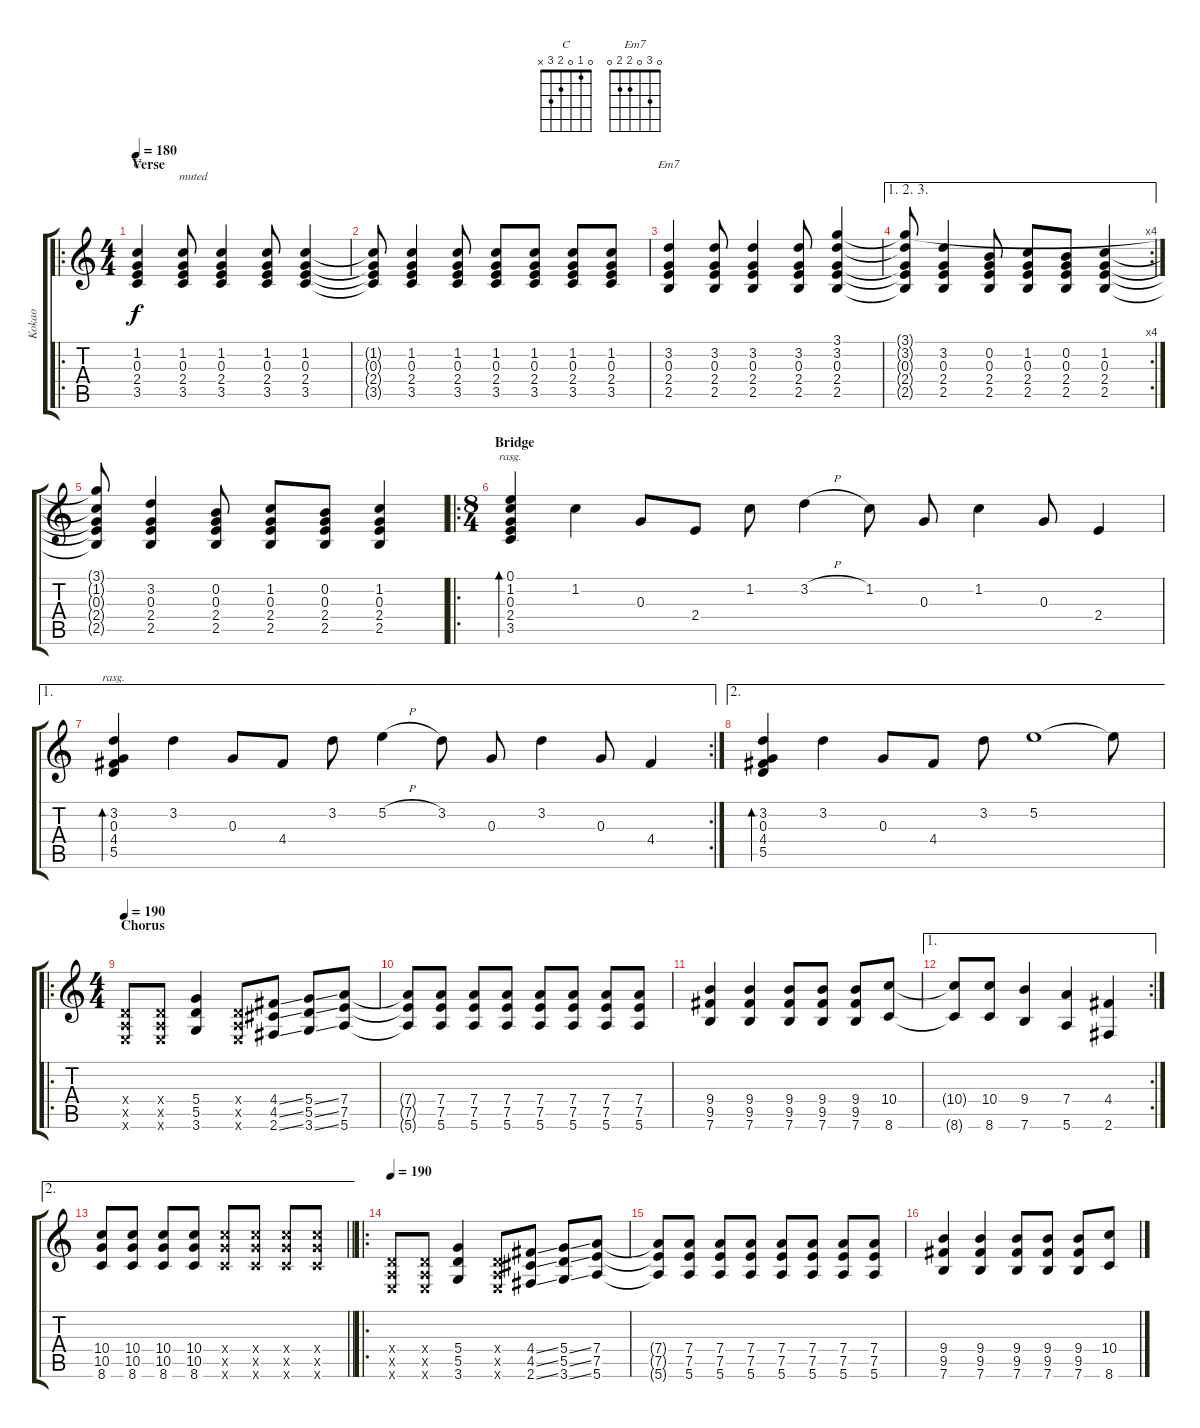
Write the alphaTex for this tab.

\track ("Kokao" "Kokao") {instrument acousticguitarsteel}
\staff {score tabs}
\tuning (E4 B3 G3 D3 A2 E2) {hide}
\chord ("C" 0 1 0 2 3 x)
\chord ("Em7" 0 3 0 2 2 0)
\ro
\ts (4 4)
\section ("" "Verse")
\tempo 180
\clef g2
\ks c
(1.2 0.3 2.4 3.5).4{ch "C" txt "              muted" dy f instrument electricguitarmuted} (1.2 0.3 2.4 3.5).8 (1.2 0.3 2.4 3.5).4 (1.2 0.3 2.4 3.5).8 (1.2 0.3 2.4 3.5).4 |
(1.2{t} 0.3{t} 2.4{t} 3.5{t}).8 (1.2 0.3 2.4 3.5).4 (1.2 0.3 2.4 3.5).8 (1.2 0.3 2.4 3.5).8 (1.2 0.3 2.4 3.5).8 (1.2 0.3 2.4 3.5).8 (1.2 0.3 2.4 3.5).8 |
(3.2 0.3 2.4 2.5).4{ch "Em7"} (3.2 0.3 2.4 2.5).8 (3.2 0.3 2.4 2.5).4 (3.2 0.3 2.4 2.5).8 (3.1 3.2 0.3 2.4 2.5).4 |
\ae (1 2 3)
\rc 4
(3.1{t} 3.2{t} 0.3{t} 2.4{t} 2.5{t}).8 (3.2 0.3 2.4 2.5).4 (0.2 0.3 2.4 2.5).8 (1.2 0.3 2.4 2.5).8 (0.2 0.3 2.4 2.5).8 (1.2 0.3 2.4 2.5).4 |
(3.1{t} 1.2{t} 0.3{t} 2.4{t} 2.5{t}).8 (3.2 0.3 2.4 2.5).4 (0.2 0.3 2.4 2.5).8 (1.2 0.3 2.4 2.5).8 (0.2 0.3 2.4 2.5).8 (1.2 0.3 2.4 2.5).4 |
\ro
\ts (8 4)
\section ("" "Bridge")
(0.1 1.2 0.3 2.4 3.5).4{bd 240 rasg ii instrument acousticguitarsteel} 1.2.4 0.3.8 2.4.8 1.2.8 3.2{h}.4 1.2.8 0.3.8 1.2.4 0.3.8 2.4.4 |
\ae 1
\rc 2
(3.2 0.3 4.4 5.5).4{bd 240 rasg ii} 3.2.4 0.3.8 4.4.8 3.2.8 5.2{h}.4 3.2.8 0.3.8 3.2.4 0.3.8 4.4.4 |
\ae 2
(3.2 0.3 4.4 5.5).4{bd 120} 3.2.4 0.3.8 4.4.8 3.2.8 5.2.1 5.2{t}.8 |
\ro
\ts (4 4)
\section ("" "Chorus")
\tempo 190
(0.4{x} 0.5{x} 0.6{x}).8{volume 8 instrument distortionguitar} (0.4{x} 0.5{x} 0.6{x}).8 (5.4 5.5 3.6).4 (0.4{x} 0.5{x} 0.6{x}).8 (4.4{ss} 4.5{ss} 2.6{ss}).8 (5.4{ss} 5.5{ss} 3.6{ss}).8 (7.4 7.5 5.6).8 |
(7.4{t} 7.5{t} 5.6{t}).8 (7.4 7.5 5.6).8 (7.4 7.5 5.6).8 (7.4 7.5 5.6).8 (7.4 7.5 5.6).8 (7.4 7.5 5.6).8 (7.4 7.5 5.6).8 (7.4 7.5 5.6).8 |
(9.4 9.5 7.6).4 (9.4 9.5 7.6).4 (9.4 9.5 7.6).8 (9.4 9.5 7.6).8 (9.4 9.5 7.6).8 (10.4 8.6).8 |
\ae 1
\rc 2
(10.4{t} 8.6{t}).8 (10.4 8.6).8 (9.4 7.6).4 (7.4 5.6).4 (4.4 2.6).4 |
\ae 2
\barLineRight lightlight
(10.4 10.5 8.6).8 (10.4 10.5 8.6).8 (10.4 10.5 8.6).8 (10.4 10.5 8.6).8 (10.4{x} 10.5{x} 8.6{x}).8 (10.4{x} 10.5{x} 8.6{x}).8 (10.4{x} 10.5{x} 8.6{x}).8 (10.4{x} 10.5{x} 8.6{x}).8 |
\ro
\tempo 190
(0.4{x} 0.5{x} 0.6{x}).8{volume 8 instrument distortionguitar} (0.4{x} 0.5{x} 0.6{x}).8 (5.4 5.5 3.6).4 (0.4{x} 0.5{x} 0.6{x}).8 (4.4{ss} 4.5{ss} 2.6{ss}).8 (5.4{ss} 5.5{ss} 3.6{ss}).8 (7.4 7.5 5.6).8 |
(7.4{t} 7.5{t} 5.6{t}).8 (7.4 7.5 5.6).8 (7.4 7.5 5.6).8 (7.4 7.5 5.6).8 (7.4 7.5 5.6).8 (7.4 7.5 5.6).8 (7.4 7.5 5.6).8 (7.4 7.5 5.6).8 |
(9.4 9.5 7.6).4 (9.4 9.5 7.6).4 (9.4 9.5 7.6).8 (9.4 9.5 7.6).8 (9.4 9.5 7.6).8 (10.4 8.6).8
